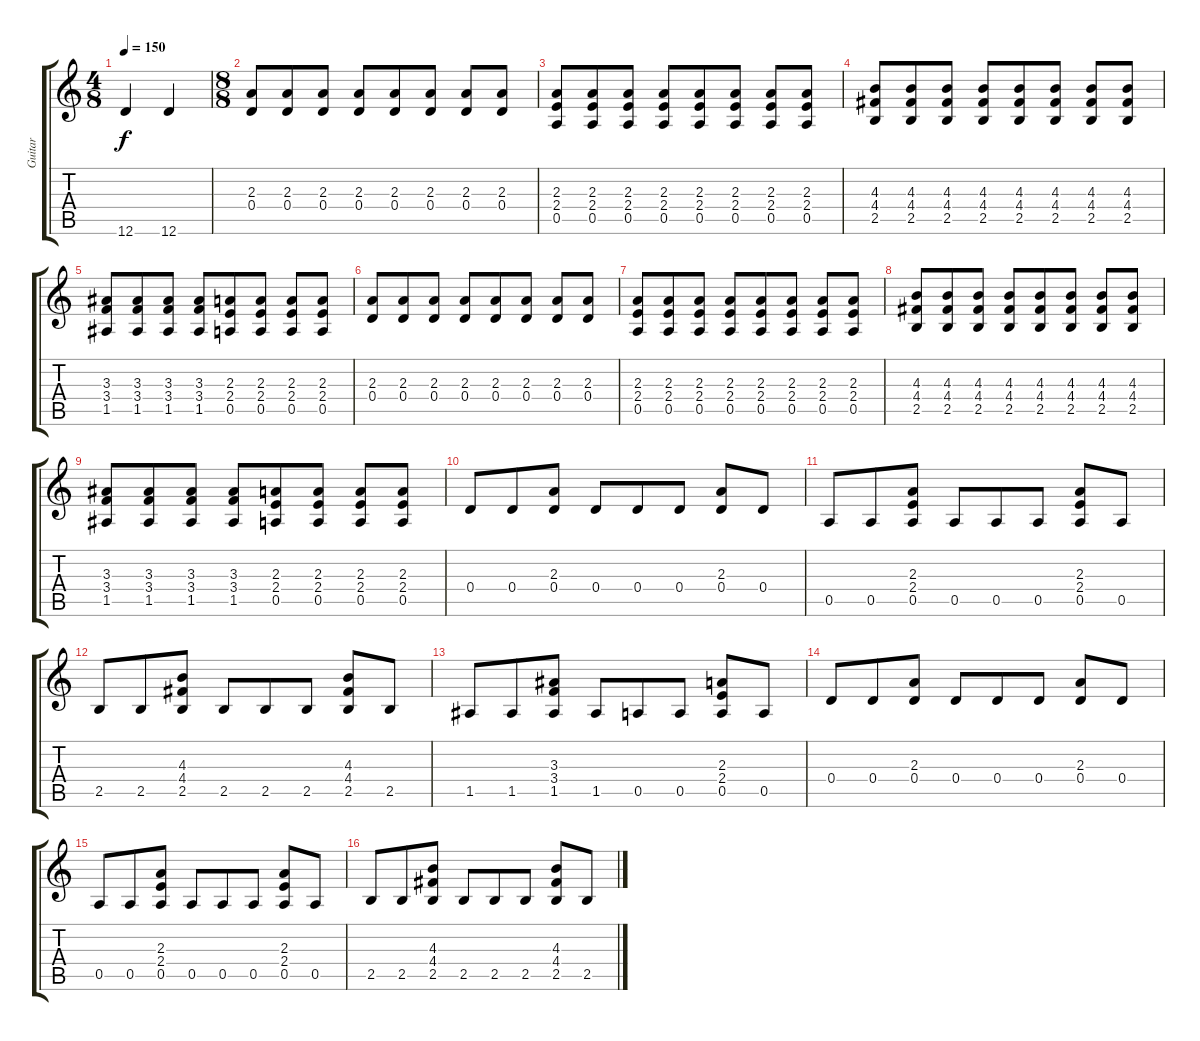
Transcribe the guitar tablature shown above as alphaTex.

\track ("Guitar" "Guitar") {instrument distortionguitar}
\staff {score tabs}
\tuning (E4 B3 G3 D3 A2 D2) {hide}
\ts (4 8)
\tempo 150
\clef g2
\ks c
12.6.4{dy f instrument distortionguitar} 12.6.4 |
\ts (8 8)
(2.3 0.4).8 (2.3 0.4).8 (2.3 0.4).8 (2.3 0.4).8 (2.3 0.4).8 (2.3 0.4).8 (2.3 0.4).8 (2.3 0.4).8 |
(2.3 2.4 0.5).8 (2.3 2.4 0.5).8 (2.3 2.4 0.5).8 (2.3 2.4 0.5).8 (2.3 2.4 0.5).8 (2.3 2.4 0.5).8 (2.3 2.4 0.5).8 (2.3 2.4 0.5).8 |
(4.3 4.4 2.5).8 (4.3 4.4 2.5).8 (4.3 4.4 2.5).8 (4.3 4.4 2.5).8 (4.3 4.4 2.5).8 (4.3 4.4 2.5).8 (4.3 4.4 2.5).8 (4.3 4.4 2.5).8 |
(3.3 3.4 1.5).8 (3.3 3.4 1.5).8 (3.3 3.4 1.5).8 (3.3 3.4 1.5).8 (2.3 2.4 0.5).8 (2.3 2.4 0.5).8 (2.3 2.4 0.5).8 (2.3 2.4 0.5).8 |
(2.3 0.4).8 (2.3 0.4).8 (2.3 0.4).8 (2.3 0.4).8 (2.3 0.4).8 (2.3 0.4).8 (2.3 0.4).8 (2.3 0.4).8 |
(2.3 2.4 0.5).8 (2.3 2.4 0.5).8 (2.3 2.4 0.5).8 (2.3 2.4 0.5).8 (2.3 2.4 0.5).8 (2.3 2.4 0.5).8 (2.3 2.4 0.5).8 (2.3 2.4 0.5).8 |
(4.3 4.4 2.5).8 (4.3 4.4 2.5).8 (4.3 4.4 2.5).8 (4.3 4.4 2.5).8 (4.3 4.4 2.5).8 (4.3 4.4 2.5).8 (4.3 4.4 2.5).8 (4.3 4.4 2.5).8 |
(3.3 3.4 1.5).8 (3.3 3.4 1.5).8 (3.3 3.4 1.5).8 (3.3 3.4 1.5).8 (2.3 2.4 0.5).8 (2.3 2.4 0.5).8 (2.3 2.4 0.5).8 (2.3 2.4 0.5).8 |
0.4.8 0.4.8 (2.3 0.4).8 0.4.8 0.4.8 0.4.8 (2.3 0.4).8 0.4.8 |
0.5.8 0.5.8 (2.3 2.4 0.5).8 0.5.8 0.5.8 0.5.8 (2.3 2.4 0.5).8 0.5.8 |
2.5.8 2.5.8 (4.3 4.4 2.5).8 2.5.8 2.5.8 2.5.8 (4.3 4.4 2.5).8 2.5.8 |
1.5.8 1.5.8 (3.3 3.4 1.5).8 1.5.8 0.5.8 0.5.8 (2.3 2.4 0.5).8 0.5.8 |
0.4.8 0.4.8 (2.3 0.4).8 0.4.8 0.4.8 0.4.8 (2.3 0.4).8 0.4.8 |
0.5.8 0.5.8 (2.3 2.4 0.5).8 0.5.8 0.5.8 0.5.8 (2.3 2.4 0.5).8 0.5.8 |
2.5.8 2.5.8 (4.3 4.4 2.5).8 2.5.8 2.5.8 2.5.8 (4.3 4.4 2.5).8 2.5.8
